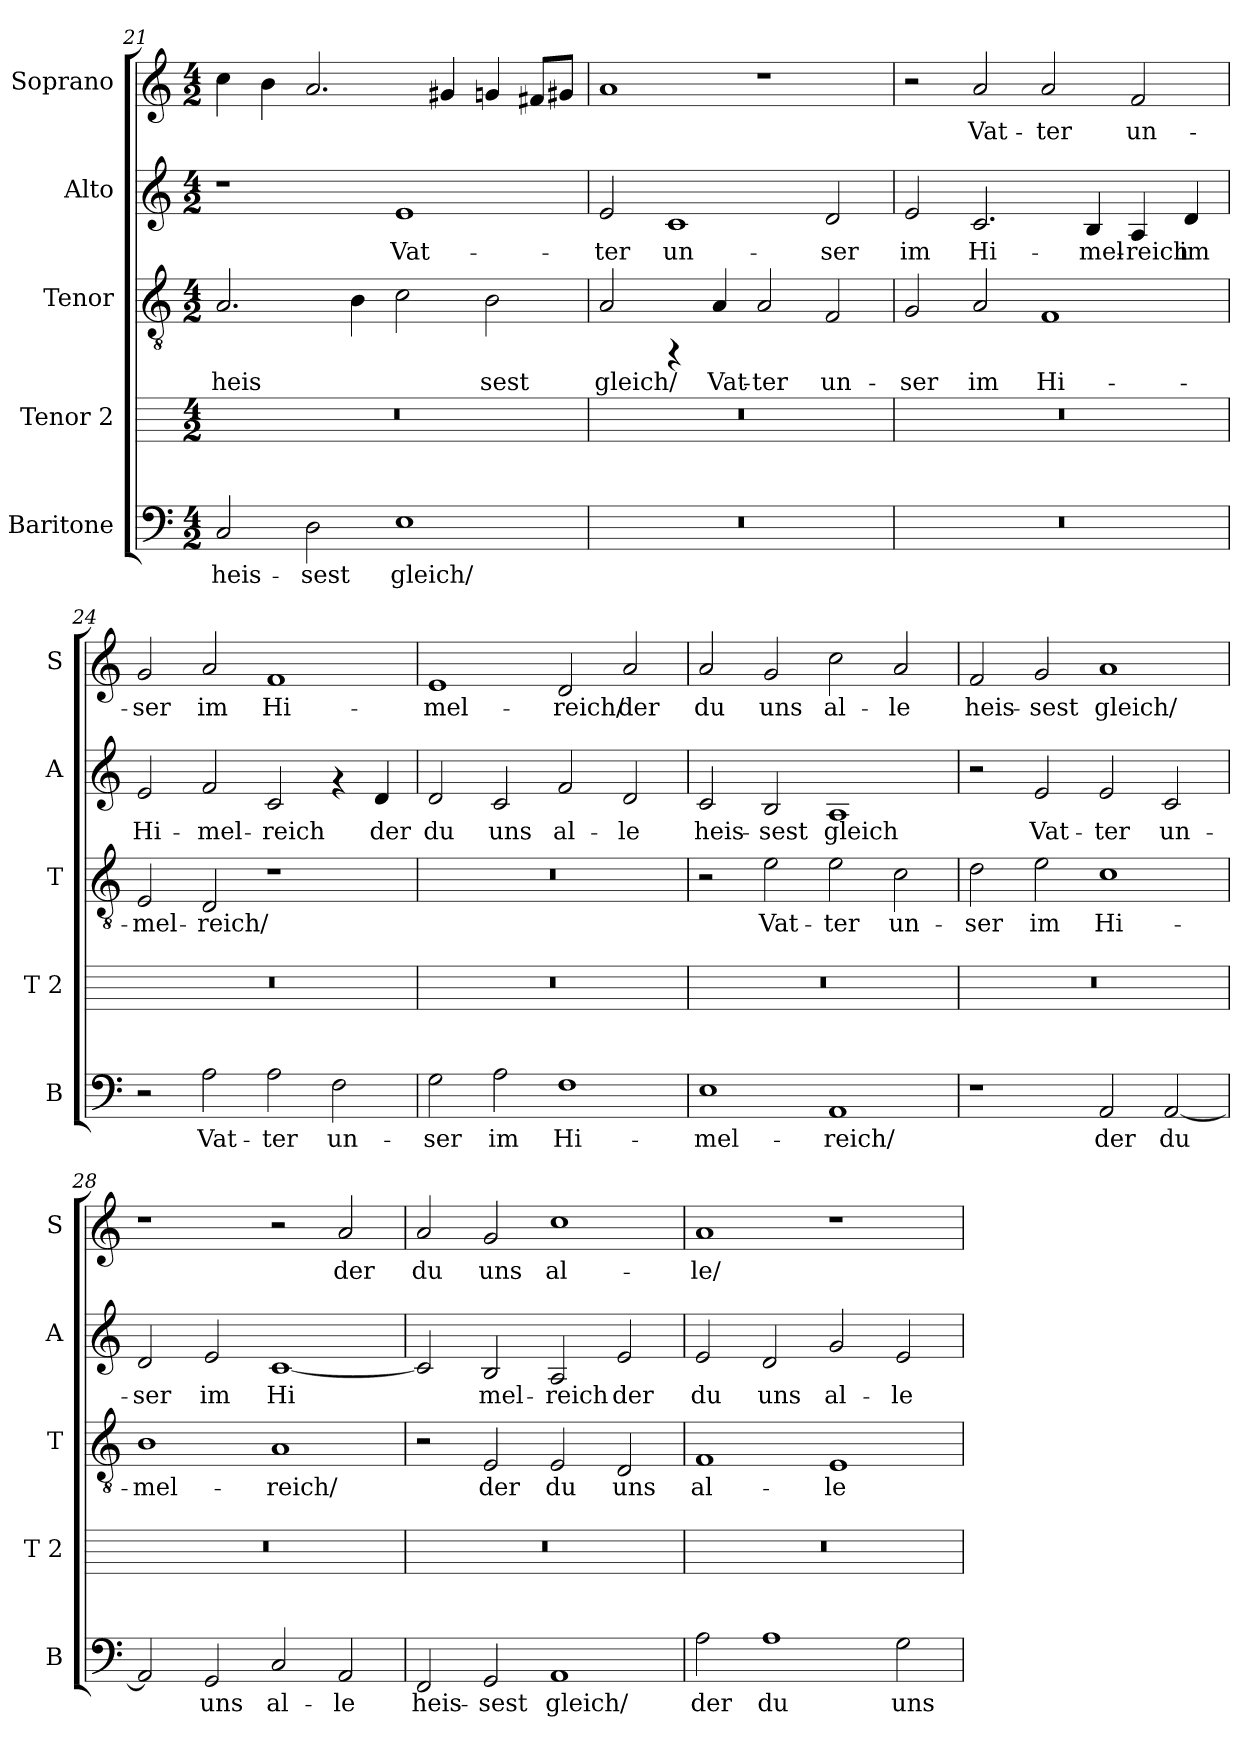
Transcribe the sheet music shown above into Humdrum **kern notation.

**kern	**text	**kern	**kern	**text	**kern	**text	**kern	**text
*part5	*part5	*part4	*part3	*part3	*part2	*part2	*part1	*part1
*staff5	*staff5	*staff4	*staff3	*staff3	*staff2	*staff2	*staff1	*staff1
*I"Baritone	*	*I"Tenor 2	*I"Tenor	*	*I"Alto	*	*I"Soprano	*
*I'B	*	*I'T 2	*I'T	*	*I'A	*	*I'S	*
*clefF4	*	*	*clefGv2	*	*clefG2	*	*clefG2	*
*k[]	*	*k[]	*k[]	*	*k[]	*	*k[]	*
*C:	*	*C:	*C:	*	*C:	*	*C:	*
*M4/2	*	*M4/2	*M4/2	*	*M4/2	*	*M4/2	*
=21	=21	=21	=21	=21	=21	=21	=21	=21
!	!LO:LY:b:cj	!	!	!LO:LY:b:cj	!	!	!	!LO:LY:b:cj
2C/	heis-	0r	2.A/	heis-	1r	.	4cc\	.
!	!	!	!	!	!	!	!	!LO:LY:b:cj
.	.	.	.	.	.	.	4b\	.
!	!LO:LY:b:cj	!	!	!	!	!	!	!LO:LY:b:cj
2D\	-sest	.	.	.	.	.	2.a/	.
!	!	!	!	!LO:LY:b:cj	!	!	!	!
.	.	.	4B\	--	.	.	.	.
!	!LO:LY:b:cj	!	!	!LO:LY:b:cj	!	!LO:LY:b:cj	!	!
1E	gleich/	.	2c\	--	1e	Vat-	.	.
!	!	!	!	!	!	!	!	!LO:LY:b:cj
.	.	.	.	.	.	.	4g#X/	.
!	!	!	!	!LO:LY:b:cj	!	!	!	!LO:LY:b:cj
.	.	.	2B\	-sest	.	.	4gn/	.
!	!	!	!	!	!	!	!	!LO:LY:b:cj
.	.	.	.	.	.	.	8f#X/L	.
!	!	!	!	!	!	!	!	!LO:LY:b:cj
.	.	.	.	.	.	.	8g#X/J	.
=22	=22	=22	=22	=22	=22	=22	=22	=22
!	!	!	!	!LO:LY:b:cj	!	!LO:LY:b:cj	!	!LO:LY:b:cj
0r	.	0r	2A/	gleich/	2e/	-ter	1a	.
!	!	!	!	!	!	!LO:LY:b:cj	!	!
.	.	.	4rFF	.	1c	un-	.	.
!	!	!	!	!LO:LY:b:cj	!	!	!	!
.	.	.	4A/	Vat-	.	.	.	.
!	!	!	!	!LO:LY:b:cj	!	!	!	!
.	.	.	2A/	-ter	.	.	1r	.
!	!	!	!	!LO:LY:b:cj	!	!LO:LY:b:cj	!	!
.	.	.	2F/	un-	2d/	-ser	.	.
=23	=23	=23	=23	=23	=23	=23	=23	=23
!	!	!	!	!LO:LY:b:cj	!	!LO:LY:b:cj	!	!
0r	.	0r	2G/	-ser	2e/	im	2r	.
!	!	!	!	!LO:LY:b:cj	!	!LO:LY:b:cj	!	!LO:LY:b:cj
.	.	.	2A/	im	2.c/	Hi-	2a/	Vat-
!	!	!	!	!LO:LY:b:cj	!	!	!	!LO:LY:b:cj
.	.	.	1F	Hi-	.	.	2a/	-ter
!	!	!	!	!	!	!LO:LY:b:cj	!	!
.	.	.	.	.	4B/	-mel-	.	.
!	!	!	!	!	!	!LO:LY:b:cj	!	!LO:LY:b:cj
.	.	.	.	.	4A/	-reich	2f/	un-
!	!	!	!	!	!	!LO:LY:b:cj	!	!
.	.	.	.	.	4d/	im	.	.
=24	=24	=24	=24	=24	=24	=24	=24	=24
!	!	!	!	!LO:LY:b:cj	!	!LO:LY:b:cj	!	!LO:LY:b:cj
2r	.	0r	2E/	-mel-	2e/	Hi-	2g/	-ser
!	!LO:LY:b:cj	!	!	!LO:LY:b:cj	!	!LO:LY:b:cj	!	!LO:LY:b:cj
2A\	Vat-	.	2D/	-reich/	2f/	-mel-	2a/	im
!	!LO:LY:b:cj	!	!	!	!	!LO:LY:b:cj	!	!LO:LY:b:cj
2A\	-ter	.	1r	.	2c/	-reich	1f	Hi-
!	!LO:LY:b:cj	!	!	!	!	!	!	!
2F\	un-	.	.	.	4rf	.	.	.
!	!	!	!	!	!	!LO:LY:b:cj	!	!
.	.	.	.	.	4d/	der	.	.
!!LO:PB:g=z
=25	=25	=25	=25	=25	=25	=25	=25	=25
!	!LO:LY:b:cj	!	!	!	!	!LO:LY:b:cj	!	!LO:LY:b:cj
2G\	-ser	0r	0r	.	2d/	du	1e	-mel-
!	!LO:LY:b:cj	!	!	!	!	!LO:LY:b:cj	!	!
2A\	im	.	.	.	2c/	uns	.	.
!	!LO:LY:b:cj	!	!	!	!	!LO:LY:b:cj	!	!LO:LY:b:cj
1F	Hi-	.	.	.	2f/	al-	2d/	-reich/
!	!	!	!	!	!	!LO:LY:b:cj	!	!LO:LY:b:cj
.	.	.	.	.	2d/	-le	2a/	der
=26	=26	=26	=26	=26	=26	=26	=26	=26
!	!LO:LY:b:cj	!	!	!	!	!LO:LY:b:cj	!	!LO:LY:b:cj
1E	-mel-	0r	2r	.	2c/	heis-	2a/	du
!	!	!	!	!LO:LY:b:cj	!	!LO:LY:b:cj	!	!LO:LY:b:cj
.	.	.	2e\	Vat-	2B/	-sest	2g/	uns
!	!LO:LY:b:cj	!	!	!LO:LY:b:cj	!	!LO:LY:b:cj	!	!LO:LY:b:cj
1AA	-reich/	.	2e\	-ter	1A	gleich	2cc\	al-
!	!	!	!	!LO:LY:b:cj	!	!	!	!LO:LY:b:cj
.	.	.	2c\	un-	.	.	2a/	-le
=27	=27	=27	=27	=27	=27	=27	=27	=27
!	!	!	!	!LO:LY:b:cj	!	!	!	!LO:LY:b:cj
1r	.	0r	2d\	-ser	2r	.	2f/	heis-
!	!	!	!	!LO:LY:b:cj	!	!LO:LY:b:cj	!	!LO:LY:b:cj
.	.	.	2e\	im	2e/	Vat-	2g/	-sest
!	!LO:LY:b:cj	!	!	!LO:LY:b:cj	!	!LO:LY:b:cj	!	!LO:LY:b:cj
2AA/	der	.	1c	Hi-	2e/	-ter	1a	gleich/
!	!LO:LY:b:cj	!	!	!	!	!LO:LY:b:cj	!	!
[<2AA/	du	.	.	.	2c/	un-	.	.
=28	=28	=28	=28	=28	=28	=28	=28	=28
!	!LO:LY:b:cj	!	!	!LO:LY:b:cj	!	!LO:LY:b:cj	!	!
2AA/]	.	0r	1B	-mel-	2d/	-ser	1r	.
!	!LO:LY:b:cj	!	!	!	!	!LO:LY:b:cj	!	!
2GG/	uns	.	.	.	2e/	im	.	.
!	!LO:LY:b:cj	!	!	!LO:LY:b:cj	!	!LO:LY:b:cj	!	!
2C/	al-	.	1A	-reich/	[<1c	Hi-	2r	.
!	!LO:LY:b:cj	!	!	!	!	!	!	!LO:LY:b:cj
2AA/	-le	.	.	.	.	.	2a/	der
=29	=29	=29	=29	=29	=29	=29	=29	=29
!	!LO:LY:b:cj	!	!	!	!	!LO:LY:b:cj	!	!LO:LY:b:cj
2FF/	heis-	0r	2r	.	2c/]	--	2a/	du
!	!LO:LY:b:cj	!	!	!LO:LY:b:cj	!	!LO:LY:b:cj	!	!LO:LY:b:cj
2GG/	-sest	.	2E/	der	2B/	-mel-	2g/	uns
!	!LO:LY:b:cj	!	!	!LO:LY:b:cj	!	!LO:LY:b:cj	!	!LO:LY:b:cj
1AA	gleich/	.	2E/	du	2A/	-reich	1cc	al-
!	!	!	!	!LO:LY:b:cj	!	!LO:LY:b:cj	!	!
.	.	.	2D/	uns	2e/	der	.	.
=30	=30	=30	=30	=30	=30	=30	=30	=30
!	!LO:LY:b:cj	!	!	!LO:LY:b:cj	!	!LO:LY:b:cj	!	!LO:LY:b:cj
2A\	der	0r	1F	al-	2e/	du	1a	-le/
!	!LO:LY:b:cj	!	!	!	!	!LO:LY:b:cj	!	!
1A	du	.	.	.	2d/	uns	.	.
!	!	!	!	!LO:LY:b:cj	!	!LO:LY:b:cj	!	!
.	.	.	1E	-le	2g/	al-	1r	.
!	!LO:LY:b:cj	!	!	!	!	!LO:LY:b:cj	!	!
2G\	uns	.	.	.	2e/	-le	.	.
=	=	=	=	=	=	=	=	=
*-	*-	*-	*-	*-	*-	*-	*-	*-
